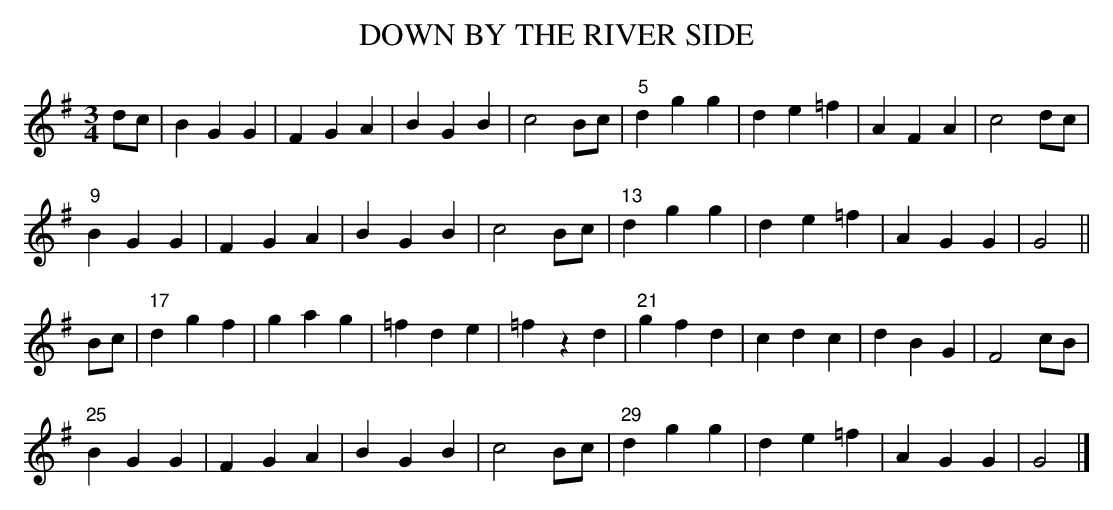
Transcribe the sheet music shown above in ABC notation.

X:1
T:DOWN BY THE RIVER SIDE
Y:"slow"
M:3/4
L:1/8
K:G
dc|B2G2G2|F2G2A2|B2G2B2|c4Bc|\
"5"d2g2g2|d2e2=f2|A2F2A2|c4dc|
"9"B2G2G2|F2G2A2|B2G2B2|c4Bc|\
"13"d2g2g2|d2e2=f2|A2G2G2|G4||
Bc|"17"d2g2f2|g2a2g2|=f2d2e2|=f2z2d2|\
"21"g2f2d2|c2d2c2|d2B2G2|F4cB|
"25"B2G2G2|F2G2A2|B2G2B2|c4Bc|\
"29"d2g2g2|d2e2=f2|A2G2G2|G4|]
